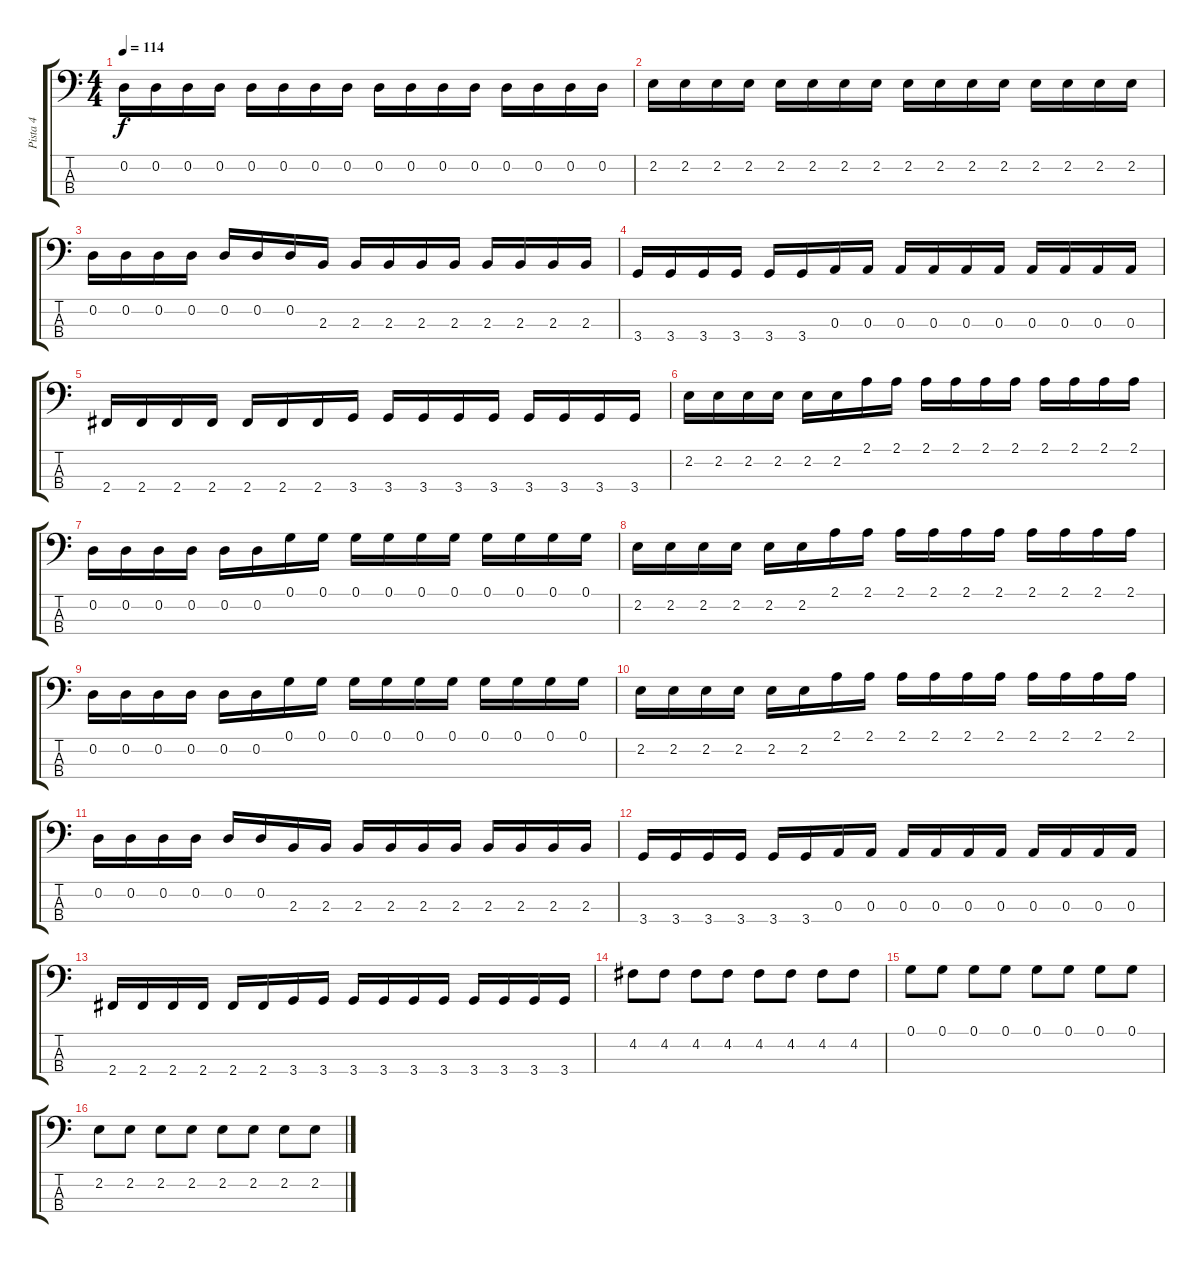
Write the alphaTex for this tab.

\track ("Pista 4" "Pista 4") {instrument electricbassfinger}
\staff {score tabs}
\tuning (G2 D2 A1 E1) {hide}
\ts (4 4)
\tempo 114
\clef f4
\ks c
0.2.16{dy f} 0.2.16 0.2.16 0.2.16 0.2.16 0.2.16 0.2.16 0.2.16 0.2.16 0.2.16 0.2.16 0.2.16 0.2.16 0.2.16 0.2.16 0.2.16 |
2.2.16 2.2.16 2.2.16 2.2.16 2.2.16 2.2.16 2.2.16 2.2.16 2.2.16 2.2.16 2.2.16 2.2.16 2.2.16 2.2.16 2.2.16 2.2.16 |
0.2.16 0.2.16 0.2.16 0.2.16 0.2.16 0.2.16 0.2.16 2.3.16 2.3.16 2.3.16 2.3.16 2.3.16 2.3.16 2.3.16 2.3.16 2.3.16 |
3.4.16 3.4.16 3.4.16 3.4.16 3.4.16 3.4.16 0.3.16 0.3.16 0.3.16 0.3.16 0.3.16 0.3.16 0.3.16 0.3.16 0.3.16 0.3.16 |
2.4.16 2.4.16 2.4.16 2.4.16 2.4.16 2.4.16 2.4.16 3.4.16 3.4.16 3.4.16 3.4.16 3.4.16 3.4.16 3.4.16 3.4.16 3.4.16 |
2.2.16 2.2.16 2.2.16 2.2.16 2.2.16 2.2.16 2.1.16 2.1.16 2.1.16 2.1.16 2.1.16 2.1.16 2.1.16 2.1.16 2.1.16 2.1.16 |
0.2.16 0.2.16 0.2.16 0.2.16 0.2.16 0.2.16 0.1.16 0.1.16 0.1.16 0.1.16 0.1.16 0.1.16 0.1.16 0.1.16 0.1.16 0.1.16 |
2.2.16 2.2.16 2.2.16 2.2.16 2.2.16 2.2.16 2.1.16 2.1.16 2.1.16 2.1.16 2.1.16 2.1.16 2.1.16 2.1.16 2.1.16 2.1.16 |
0.2.16 0.2.16 0.2.16 0.2.16 0.2.16 0.2.16 0.1.16 0.1.16 0.1.16 0.1.16 0.1.16 0.1.16 0.1.16 0.1.16 0.1.16 0.1.16 |
2.2.16 2.2.16 2.2.16 2.2.16 2.2.16 2.2.16 2.1.16 2.1.16 2.1.16 2.1.16 2.1.16 2.1.16 2.1.16 2.1.16 2.1.16 2.1.16 |
0.2.16 0.2.16 0.2.16 0.2.16 0.2.16 0.2.16 2.3.16 2.3.16 2.3.16 2.3.16 2.3.16 2.3.16 2.3.16 2.3.16 2.3.16 2.3.16 |
3.4.16 3.4.16 3.4.16 3.4.16 3.4.16 3.4.16 0.3.16 0.3.16 0.3.16 0.3.16 0.3.16 0.3.16 0.3.16 0.3.16 0.3.16 0.3.16 |
2.4.16 2.4.16 2.4.16 2.4.16 2.4.16 2.4.16 3.4.16 3.4.16 3.4.16 3.4.16 3.4.16 3.4.16 3.4.16 3.4.16 3.4.16 3.4.16 |
4.2.8 4.2.8 4.2.8 4.2.8 4.2.8 4.2.8 4.2.8 4.2.8 |
0.1.8 0.1.8 0.1.8 0.1.8 0.1.8 0.1.8 0.1.8 0.1.8 |
2.2.8 2.2.8 2.2.8 2.2.8 2.2.8 2.2.8 2.2.8 2.2.8
